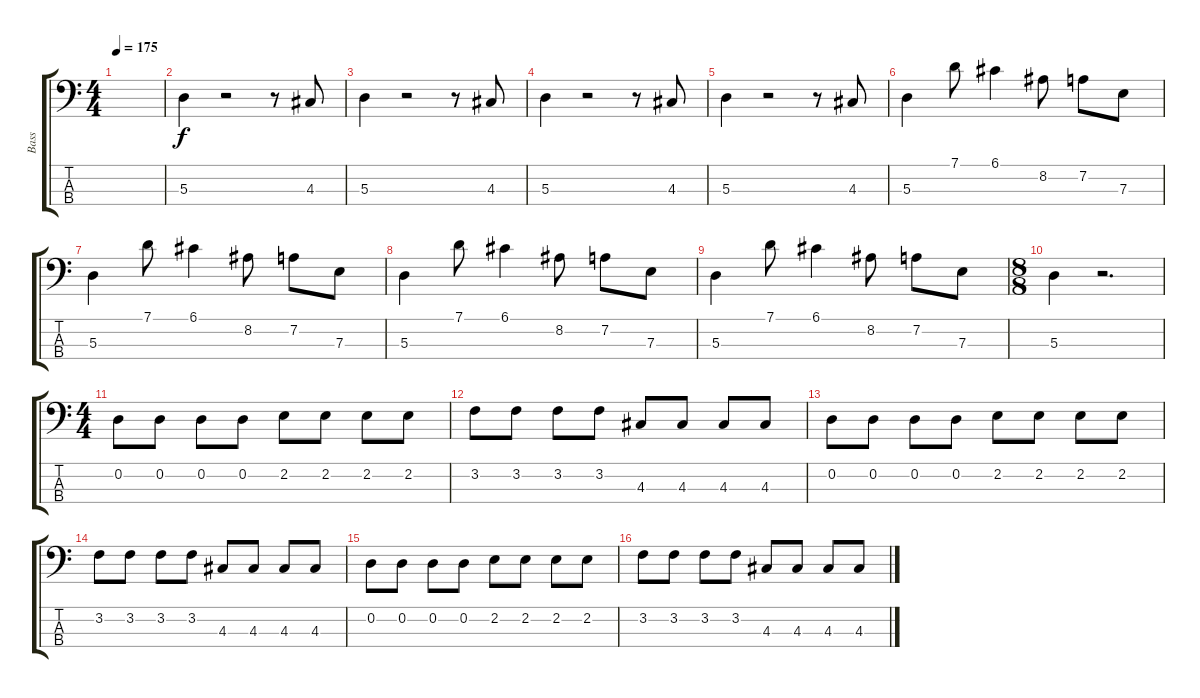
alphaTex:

\track ("Bass" "Bass") {instrument electricbassfinger}
\staff {score tabs}
\tuning (G2 D2 A1 E1) {hide}
\ts (4 4)
\tempo 175
\clef f4
\ks c
|
5.3.4 r.2 r.8 4.3.8 |
5.3.4 r.2 r.8 4.3.8 |
5.3.4 r.2 r.8 4.3.8 |
5.3.4 r.2 r.8 4.3.8 |
5.3.4 7.1.8 6.1.4 8.2.8 7.2.8 7.3.8 |
5.3.4 7.1.8 6.1.4 8.2.8 7.2.8 7.3.8 |
5.3.4 7.1.8 6.1.4 8.2.8 7.2.8 7.3.8 |
5.3.4 7.1.8 6.1.4 8.2.8 7.2.8 7.3.8 |
\ts (8 8)
5.3.4 r.2{d} |
\ts (4 4)
0.2.8 0.2.8 0.2.8 0.2.8 2.2.8 2.2.8 2.2.8 2.2.8 |
3.2.8 3.2.8 3.2.8 3.2.8 4.3.8 4.3.8 4.3.8 4.3.8 |
0.2.8 0.2.8 0.2.8 0.2.8 2.2.8 2.2.8 2.2.8 2.2.8 |
3.2.8 3.2.8 3.2.8 3.2.8 4.3.8 4.3.8 4.3.8 4.3.8 |
0.2.8 0.2.8 0.2.8 0.2.8 2.2.8 2.2.8 2.2.8 2.2.8 |
3.2.8 3.2.8 3.2.8 3.2.8 4.3.8 4.3.8 4.3.8 4.3.8
